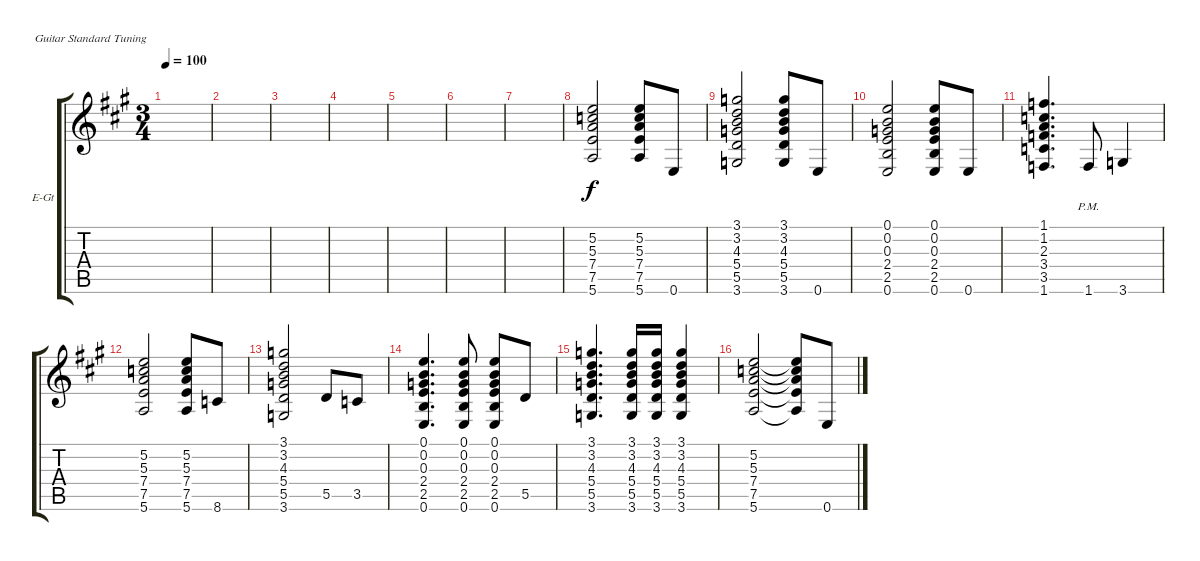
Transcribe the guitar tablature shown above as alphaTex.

\bracketExtendMode groupsimilarinstruments
\firstSystemTrackNameOrientation horizontal
\otherSystemsTrackNameOrientation horizontal
\track ("2 Guitar" "E-Gt") {instrument distortionguitar}
\staff {score tabs}
\tuning (E4 B3 G3 D3 A2 E2)
\ts (3 4)
\tempo 100
\clef g2
\scale
1.07062
\ks a
|
\scale
0.929382 |
\scale
1.07062 |
\scale
0.929382 |
\scale
1.07062 |
\scale
0.929382 |
\scale
1.07062 |
\scale
0.929382 (7.4 7.5 5.6 5.3 5.2).2 (7.4 7.5 5.6 5.3 5.2).8 0.6.8 |
\scale
1.07062 (5.4 5.5 3.6 4.3 3.2 3.1).2 (5.4 5.5 3.6 4.3 3.2 3.1).8 0.6.8 |
\scale
0.929382 (2.4 2.5 0.6 0.3 0.1 0.2).2 (2.4 2.5 0.6 0.3 0.2 0.1).8 0.6.8 |
\scale
1.07062 (3.4 3.5 1.6 2.3 1.2 1.1).4{d} 1.6{pm}.8 3.6.4 |
\scale
0.929382 (5.3 7.4 7.5 5.6 5.2).2 (7.4 7.5 5.6 5.3 5.2).8 8.6.8 |
\scale
1.07062 (5.5 3.6 5.4 3.2 4.3 3.1).2 5.5.8 3.5.8 |
\scale
0.929382 (2.4 2.5 0.6 0.3 0.2 0.1).4{d} (2.4 2.5 0.6 0.3 0.2 0.1).8 (2.4 2.5 0.6 0.3 0.2 0.1).8 5.5.8 |
\scale
1.07062 (5.5 3.6 5.4 4.3 3.2 3.1).4{d} (5.5 3.6 5.4 4.3 3.2 3.1).16 (5.5 3.6 4.3 5.4 3.2 3.1).16 (5.5 3.6 5.4 4.3 3.2 3.1).4 |
\scale
0.929382 (7.4 7.5 5.6 5.3 5.2).2 (7.4{t} 7.5{t} 5.6{t} 5.3{t} 5.2{t}).8 0.6.8
